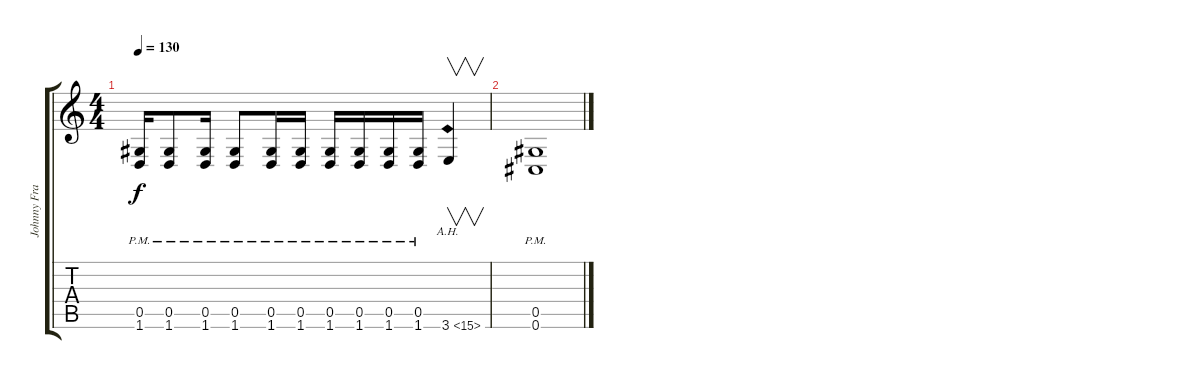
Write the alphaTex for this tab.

\track ("Johnny Franck" "Johnny Fra") {instrument distortionguitar}
\staff {score tabs}
\tuning (Eb4 Bb3 Gb3 Db3 Ab2 Db2) {hide}
\ts (4 4)
\tempo 130
\clef g2
\ks c
(0.5{pm} 1.6{pm}).16{dy f} (0.5{pm} 1.6{pm}).8 (0.5{pm} 1.6{pm}).16 (0.5{pm} 1.6{pm}).8 (0.5{pm} 1.6{pm}).16 (0.5{pm} 1.6{pm}).16 (0.5{pm} 1.6{pm}).16 (0.5{pm} 1.6{pm}).16 (0.5{pm} 1.6{pm}).16 (0.5{pm} 1.6{pm}).16 3.6{ah 12}.4{v} |
(0.5{pm} 0.6{pm}).1
